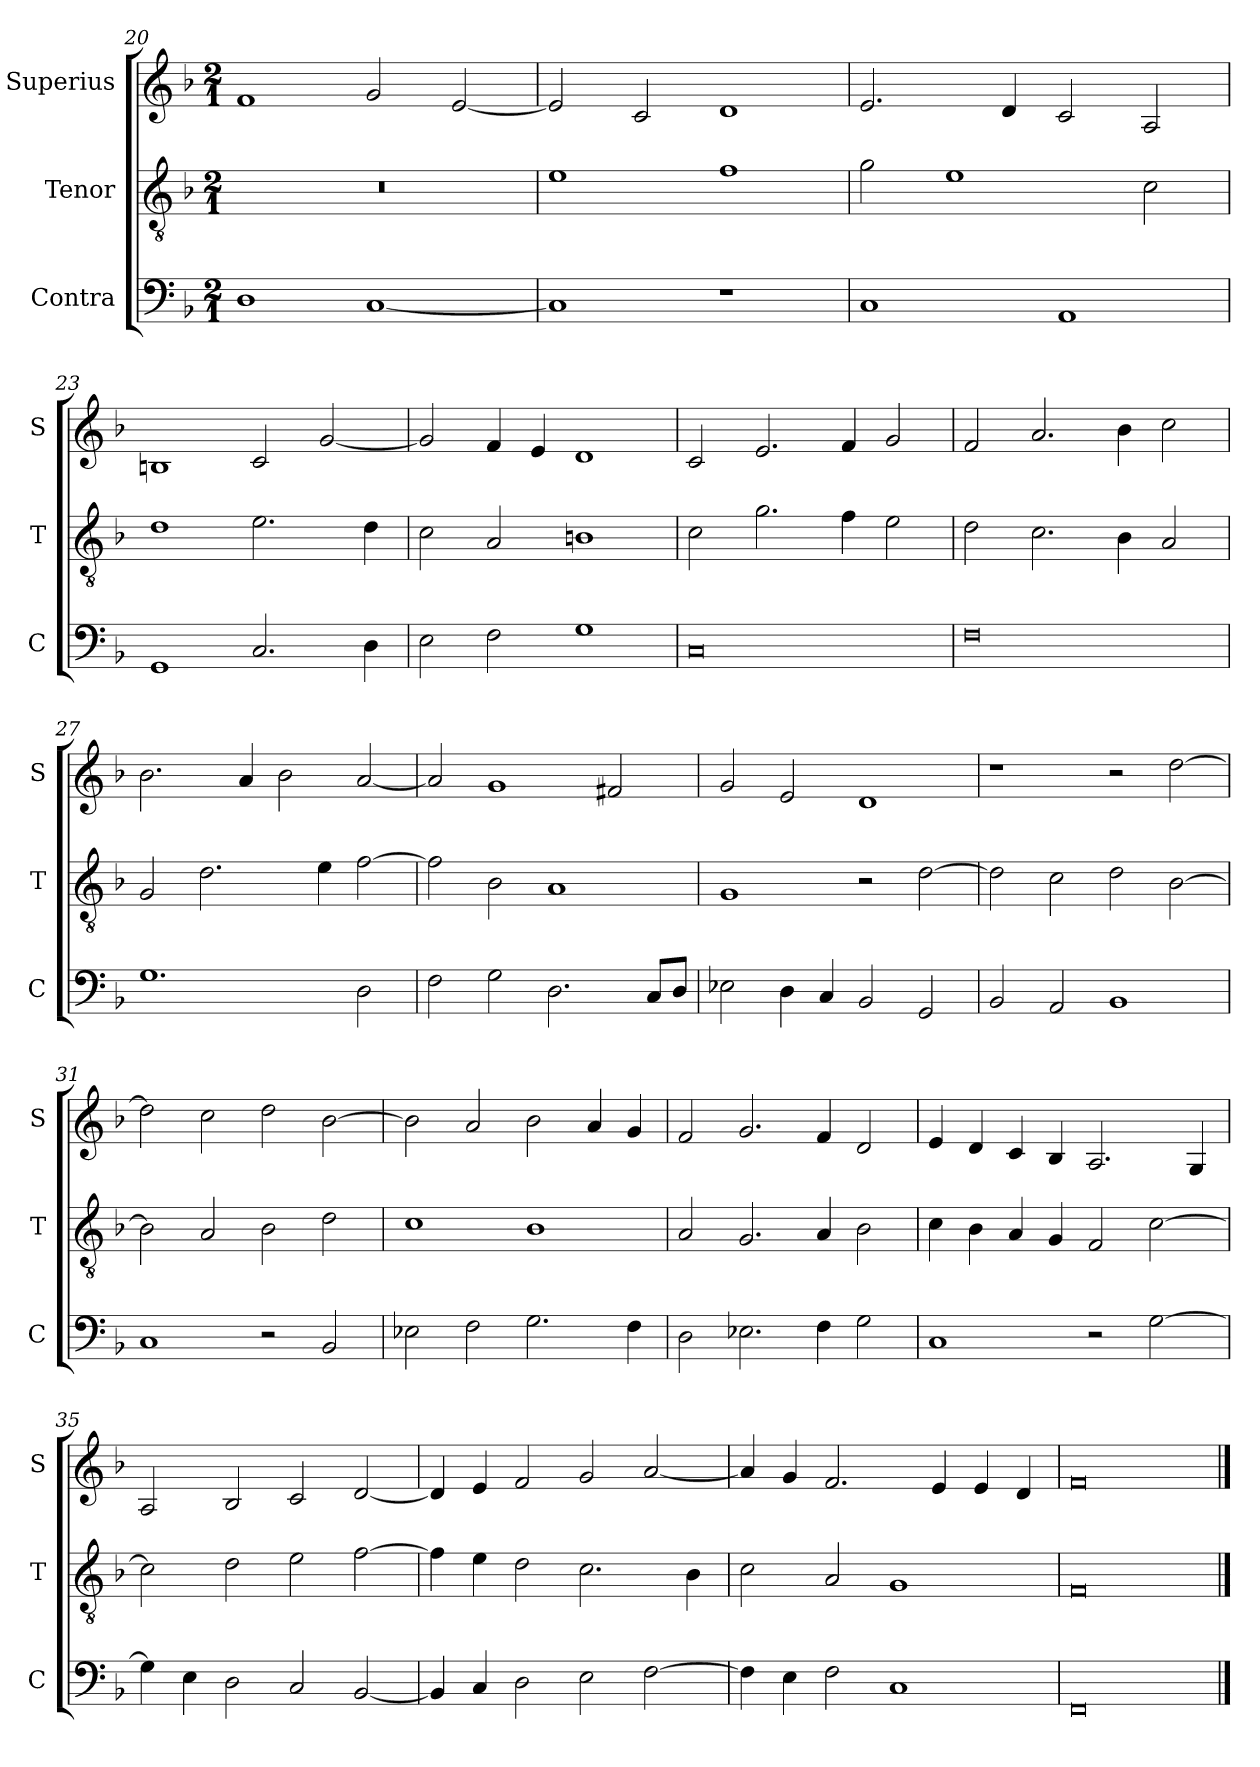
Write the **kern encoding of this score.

**kern	**kern	**kern
*part3	*part2	*part1
*staff3	*staff2	*staff1
*I"Contra	*I"Tenor	*I"Superius
*I'C	*I'T	*I'S
*clefF4	*clefGv2	*clefG2
*k[b-]	*k[b-]	*k[b-]
*M2/1	*M2/1	*M2/1
=20	=20	=20
1D	0r	1f
[1C	.	2g
.	.	[2e
=21	=21	=21
1C]	1e	2e]
.	.	2c
1r	1f	1d
=22	=22	=22
1C	2g	2.e
.	1e	.
.	.	4d
1AA	.	2c
.	2c	2A
=23	=23	=23
1GG	1d	1Bn
2.C	2.e	2c
.	.	[2g
4D	4d	.
=24	=24	=24
2E	2c	2g]
2F	2A	4f
.	.	4e
1G	1Bn	1d
=25	=25	=25
0C	2c	2c
.	2.g	2.e
.	4f	4f
.	2e	2g
=26	=26	=26
0F	2d	2f
.	2.c	2.a
.	4B-	4b-
.	2A	2cc
=27	=27	=27
1.G	2G	2.b-
.	2.d	.
.	.	4a
.	.	2b-
.	4e	.
2D	[2f	[2a
=28	=28	=28
2F	2f]	2a]
2G	2B-	1g
2.D	1A	.
.	.	2f#X
8CL	.	.
8DJ	.	.
=29	=29	=29
2E-X	1G	2g
4D	.	2e
4C	.	.
2BB-	2r	1d
2GG	[2d	.
=30	=30	=30
2BB-	2d]	1r
2AA	2c	.
1BB-	2d	2r
.	[2B-	[2dd
=31	=31	=31
1C	2B-]	2dd]
.	2A	2cc
2r	2B-	2dd
2BB-	2d	[2b-
=32	=32	=32
2E-X	1c	2b-]
2F	.	2a
2.G	1B-	2b-
.	.	4a
4F	.	4g
=33	=33	=33
2D	2A	2f
2.E-X	2.G	2.g
4F	4A	4f
2G	2B-	2d
=34	=34	=34
1C	4c	4e
.	4B-	4d
.	4A	4c
.	4G	4B-
2r	2F	2.A
[2G	[2c	.
.	.	4G
=35	=35	=35
4G]	2c]	2A
4E	.	.
2D	2d	2B-
2C	2e	2c
[2BB-	[2f	[2d
=36	=36	=36
4BB-]	4f]	4d]
4C	4e	4e
2D	2d	2f
2E	2.c	2g
[2F	.	[2a
.	4B-	.
=37	=37	=37
4F]	2c	4a]
4E	.	4g
2F	2A	2.f
1C	1G	.
.	.	4e
.	.	4e
.	.	4d
=38	=38	=38
0FF	0F	0f
==	==	==
*-	*-	*-
